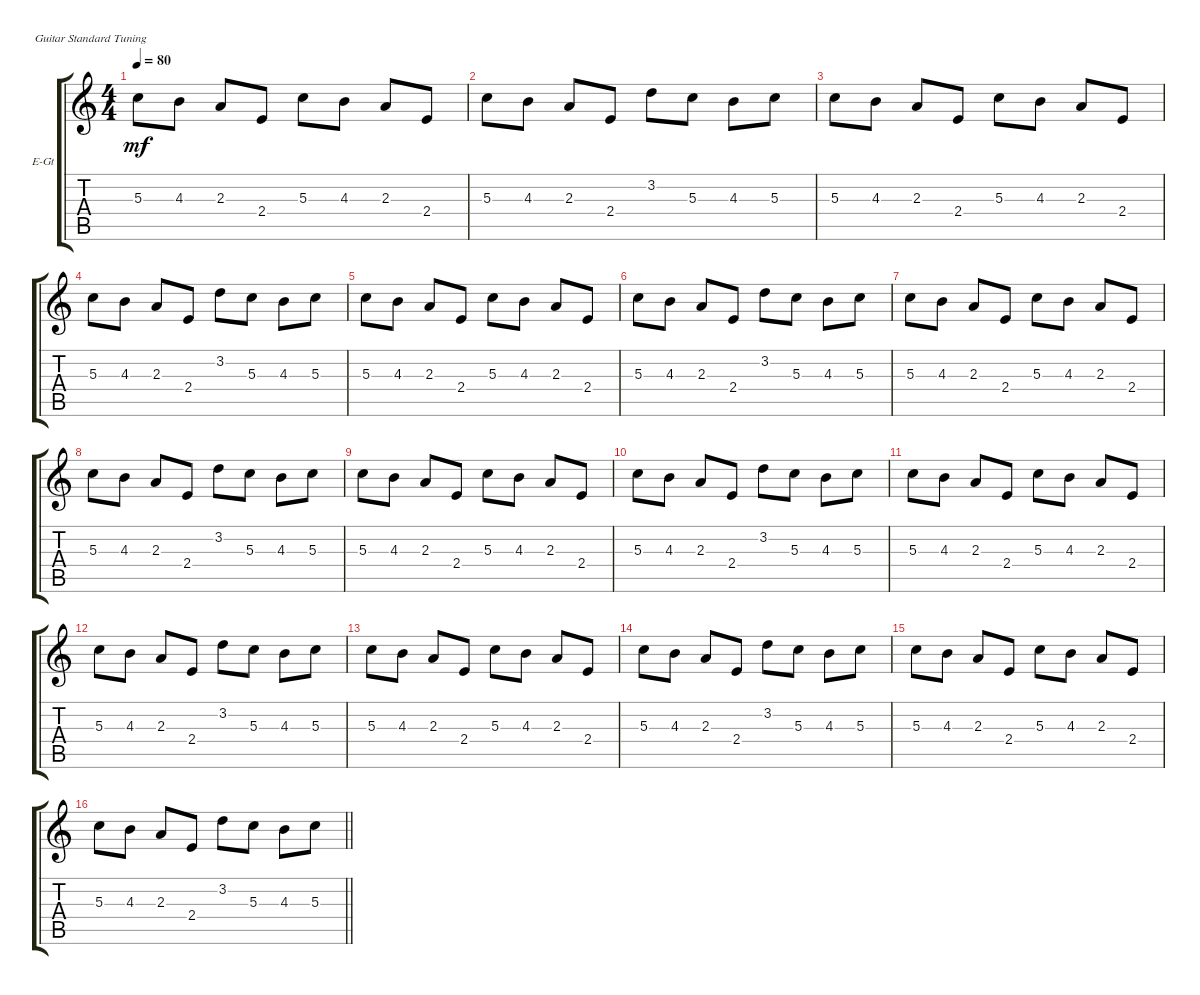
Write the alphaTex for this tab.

\defaultSystemsLayout 4
\bracketExtendMode groupsimilarinstruments
\firstSystemTrackNameOrientation horizontal
\otherSystemsTrackNameOrientation horizontal
\track ("Electric Guitar" "E-Gt") {instrument electricguitarclean}
\staff {score tabs}
\tuning (E4 B3 G3 D3 A2 E2)
\ts (4 4)
\tempo 80
\clef g2
\scale
0.485477
\ks c
5.3.8{dy mf instrument electricguitarclean} 4.3.8 2.3.8 2.4.8 5.3.8 4.3.8 2.3.8 2.4.8 |
\scale
0.257261 5.3.8 4.3.8 2.3.8 2.4.8 3.2.8 5.3.8 4.3.8 5.3.8 |
\scale
0.257261 5.3.8 4.3.8 2.3.8 2.4.8 5.3.8 4.3.8 2.3.8 2.4.8 |
\scale
0.333333 5.3.8 4.3.8 2.3.8 2.4.8 3.2.8 5.3.8 4.3.8 5.3.8 |
\scale
0.333333 5.3.8 4.3.8 2.3.8 2.4.8 5.3.8 4.3.8 2.3.8 2.4.8 |
\scale
0.333333 5.3.8 4.3.8 2.3.8 2.4.8 3.2.8 5.3.8 4.3.8 5.3.8 |
\scale
0.333333 5.3.8 4.3.8 2.3.8 2.4.8 5.3.8 4.3.8 2.3.8 2.4.8 |
\scale
0.333333 5.3.8 4.3.8 2.3.8 2.4.8 3.2.8 5.3.8 4.3.8 5.3.8 |
\scale
0.333333 5.3.8 4.3.8 2.3.8 2.4.8 5.3.8 4.3.8 2.3.8 2.4.8 |
\scale
0.333333 5.3.8 4.3.8 2.3.8 2.4.8 3.2.8 5.3.8 4.3.8 5.3.8 |
\scale
0.333333 5.3.8 4.3.8 2.3.8 2.4.8 5.3.8 4.3.8 2.3.8 2.4.8 |
\scale
0.333333 5.3.8 4.3.8 2.3.8 2.4.8 3.2.8 5.3.8 4.3.8 5.3.8 |
\scale
0.333333 5.3.8 4.3.8 2.3.8 2.4.8 5.3.8 4.3.8 2.3.8 2.4.8 |
\scale
0.333333 5.3.8 4.3.8 2.3.8 2.4.8 3.2.8 5.3.8 4.3.8 5.3.8 |
\scale
0.333333 5.3.8 4.3.8 2.3.8 2.4.8 5.3.8 4.3.8 2.3.8 2.4.8 |
\scale
0.333333
\barLineRight lightlight
5.3.8 4.3.8 2.3.8 2.4.8 3.2.8 5.3.8 4.3.8 5.3.8
